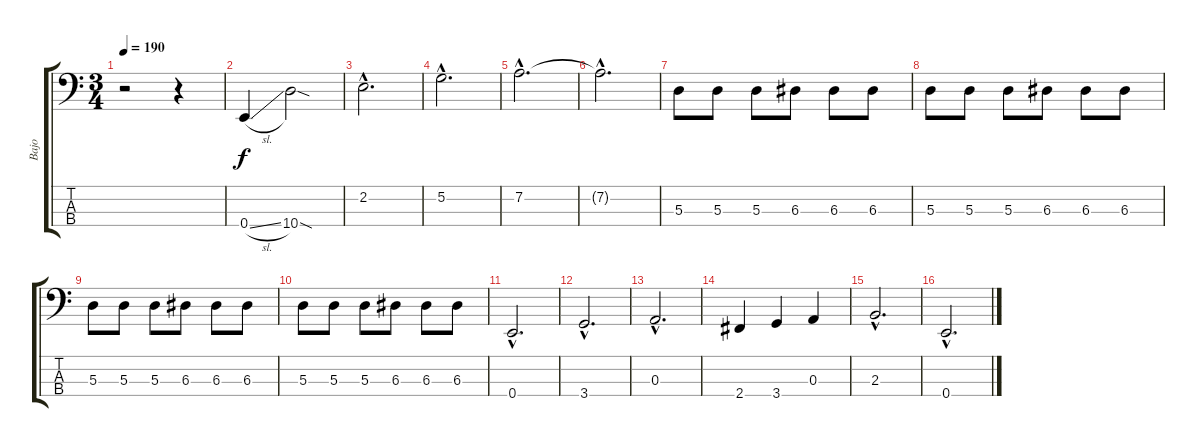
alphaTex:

\track ("Bajo" "Bajo") {instrument electricbassfinger}
\staff {score tabs}
\tuning (G2 D2 A1 E1) {hide}
\ts (3 4)
\tempo 190
\clef f4
\ks c
r.2{dy f} r.4 |
0.4{sl}.4 10.4{sod}.2 |
2.2{hac}.2{d} |
5.2{hac}.2{d} |
7.2{hac}.2{d} |
7.2{hac t}.2{d} |
5.3.8 5.3.8 5.3.8 6.3.8 6.3.8 6.3.8 |
5.3.8 5.3.8 5.3.8 6.3.8 6.3.8 6.3.8 |
5.3.8 5.3.8 5.3.8 6.3.8 6.3.8 6.3.8 |
5.3.8 5.3.8 5.3.8 6.3.8 6.3.8 6.3.8 |
0.4{hac}.2{d} |
3.4{hac}.2{d} |
0.3{hac}.2{d} |
2.4.4 3.4.4 0.3.4 |
2.3{hac}.2{d} |
0.4{hac}.2{d}
